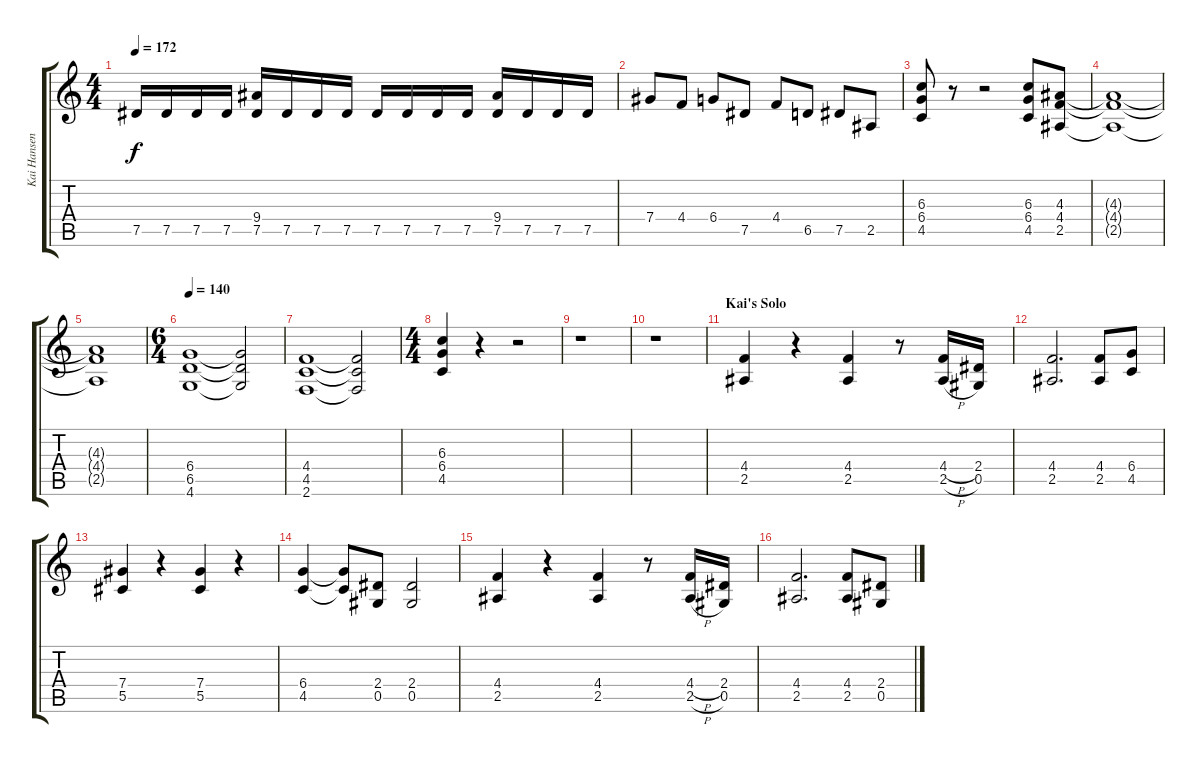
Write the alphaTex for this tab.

\track ("Kai Hansen - Guitar" "Kai Hansen") {instrument distortionguitar}
\staff {score tabs}
\tuning (Eb4 Bb3 Gb3 Db3 Ab2 Eb2) {hide}
\ts (4 4)
\tempo 172
\clef g2
\ks c
7.5.16{dy f} 7.5.16 7.5.16 7.5.16 (9.4 7.5).16 7.5.16 7.5.16 7.5.16 7.5.16 7.5.16 7.5.16 7.5.16 (9.4 7.5).16 7.5.16 7.5.16 7.5.16 |
7.4.8 4.4.8 6.4.8 7.5.8 4.4.8 6.5.8 7.5.8 2.5.8 |
(6.3 6.4 4.5).8 r.8 r.2 (6.3 6.4 4.5).8 (4.3 4.4 2.5).8 |
(4.3{t} 4.4{t} 2.5{t}).1 |
(4.3{t} 4.4{t} 2.5{t}).1 |
\ts (6 4)
\tempo 140
(6.4 6.5 4.6).1 (6.4{t} 6.5{t} 4.6{t}).2 |
(4.4 4.5 2.6).1 (4.4{t} 4.5{t} 2.6{t}).2 |
\ts (4 4)
(6.3 6.4 4.5).4 r.4 r.2 |
r.1 |
r.1 |
\section ("" "Kai's Solo")
(4.4 2.5).4 r.4 (4.4 2.5).4 r.8 (4.4{h} 2.5{h}).16 (2.4 0.5).16 |
(4.4 2.5).2{d} (4.4 2.5).8 (6.4 4.5).8 |
(7.4 5.5).4 r.4 (7.4 5.5).4 r.4 |
(6.4 4.5).4 (6.4{t} 4.5{t}).8 (2.4 0.5).8 (2.4 0.5).2 |
(4.4 2.5).4 r.4 (4.4 2.5).4 r.8 (4.4{h} 2.5{h}).16 (2.4 0.5).16 |
(4.4 2.5).2{d} (4.4 2.5).8 (2.4 0.5).8
